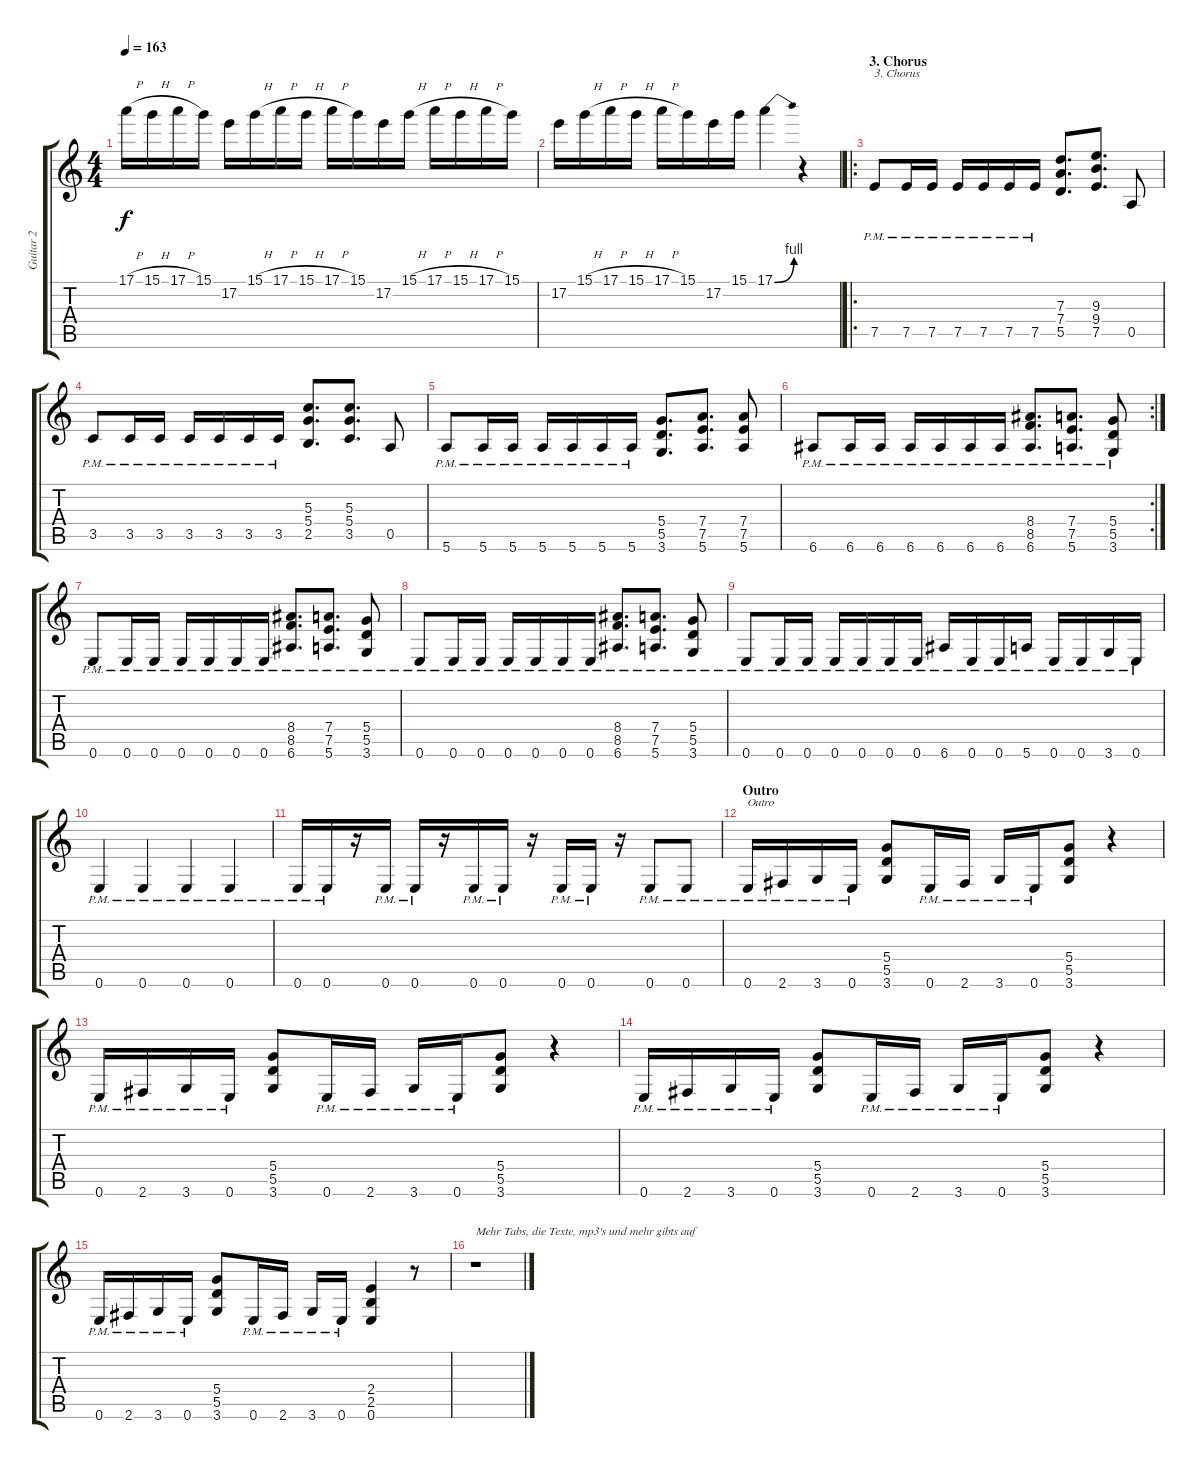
\track ("Guitar 2" "Guitar 2") {instrument distortionguitar}
\staff {score tabs}
\tuning (E4 B3 G3 D3 A2 E2) {hide}
\ts (4 4)
\tempo 163
\clef g2
\ks c
17.1{h}.16{dy f} 15.1{h}.16 17.1{h}.16 15.1.16 17.2.16 15.1{h}.16 17.1{h}.16 15.1{h}.16 17.1{h}.16 15.1.16 17.2.16 15.1{h}.16 17.1{h}.16 15.1{h}.16 17.1{h}.16 15.1.16 |
17.2.16 15.1{h}.16 17.1{h}.16 15.1{h}.16 17.1{h}.16 15.1.16 17.2.16 15.1.16 17.1{be (bend 0 0 60 4)}.4 r.4{volume 14} |
\ro
\section ("" "3. Chorus")
7.5{pm}.8{txt "3. Chorus"} 7.5{pm}.16 7.5{pm}.16 7.5{pm}.16 7.5{pm}.16 7.5{pm}.16 7.5{pm}.16 (7.3 7.4 5.5).8{d} (9.3 9.4 7.5).8{d} 0.5.8 |
3.5{pm}.8 3.5{pm}.16 3.5{pm}.16 3.5{pm}.16 3.5{pm}.16 3.5{pm}.16 3.5{pm}.16 (5.3 5.4 2.5).8{d} (5.3 5.4 3.5).8{d} 0.5.8 |
5.6{pm}.8 5.6{pm}.16 5.6{pm}.16 5.6{pm}.16 5.6{pm}.16 5.6{pm}.16 5.6{pm}.16 (5.4 5.5 3.6).8{d} (7.4 7.5 5.6).8{d} (7.4 7.5 5.6).8 |
\rc 2
6.6{pm}.8 6.6{pm}.16 6.6{pm}.16 6.6{pm}.16 6.6{pm}.16 6.6{pm}.16 6.6{pm}.16 (8.4{pm} 8.5{pm} 6.6{pm}).8{d} (7.4{pm} 7.5{pm} 5.6{pm}).8{d} (5.4{pm} 5.5{pm} 3.6{pm}).8 |
0.6{pm}.8 0.6{pm}.16 0.6{pm}.16 0.6{pm}.16 0.6{pm}.16 0.6{pm}.16 0.6{pm}.16 (8.4{pm} 8.5{pm} 6.6{pm}).8{d} (7.4{pm} 7.5{pm} 5.6{pm}).8{d} (5.4{pm} 5.5{pm} 3.6{pm}).8 |
0.6{pm}.8 0.6{pm}.16 0.6{pm}.16 0.6{pm}.16 0.6{pm}.16 0.6{pm}.16 0.6{pm}.16 (8.4{pm} 8.5{pm} 6.6{pm}).8{d} (7.4{pm} 7.5{pm} 5.6{pm}).8{d} (5.4{pm} 5.5{pm} 3.6{pm}).8 |
0.6{pm}.8 0.6{pm}.16 0.6{pm}.16 0.6{pm}.16 0.6{pm}.16 0.6{pm}.16 0.6{pm}.16 6.6{pm}.16 0.6{pm}.16 0.6{pm}.16 5.6{pm}.16 0.6{pm}.16 0.6{pm}.16 3.6{pm}.16 0.6{pm}.16 |
0.6{pm}.4 0.6{pm}.4 0.6{pm}.4 0.6{pm}.4 |
0.6{pm}.16 0.6{pm}.16 r.16 0.6{pm}.16 0.6{pm}.16 r.16 0.6{pm}.16 0.6{pm}.16 r.16 0.6{pm}.16 0.6{pm}.16 r.16 0.6{pm}.8 0.6{pm}.8 |
\section ("" "Outro")
0.6{pm}.16{txt "Outro"} 2.6{pm}.16 3.6{pm}.16 0.6{pm}.16 (5.4 5.5 3.6).8 0.6{pm}.16 2.6{pm}.16 3.6{pm}.16 0.6{pm}.16 (5.4 5.5 3.6).8 r.4 |
0.6{pm}.16 2.6{pm}.16 3.6{pm}.16 0.6{pm}.16 (5.4 5.5 3.6).8 0.6{pm}.16 2.6{pm}.16 3.6{pm}.16 0.6{pm}.16 (5.4 5.5 3.6).8 r.4 |
0.6{pm}.16 2.6{pm}.16 3.6{pm}.16 0.6{pm}.16 (5.4 5.5 3.6).8 0.6{pm}.16 2.6{pm}.16 3.6{pm}.16 0.6{pm}.16 (5.4 5.5 3.6).8 r.4 |
0.6{pm}.16 2.6{pm}.16 3.6{pm}.16 0.6{pm}.16 (5.4 5.5 3.6).8 0.6{pm}.16 2.6{pm}.16 3.6{pm}.16 0.6{pm}.16 (2.4 2.5 0.6).4 r.8 |
\section ("" "")
r.1{txt "Mehr Tabs, die Texte, mp3's und mehr gibts auf"}
